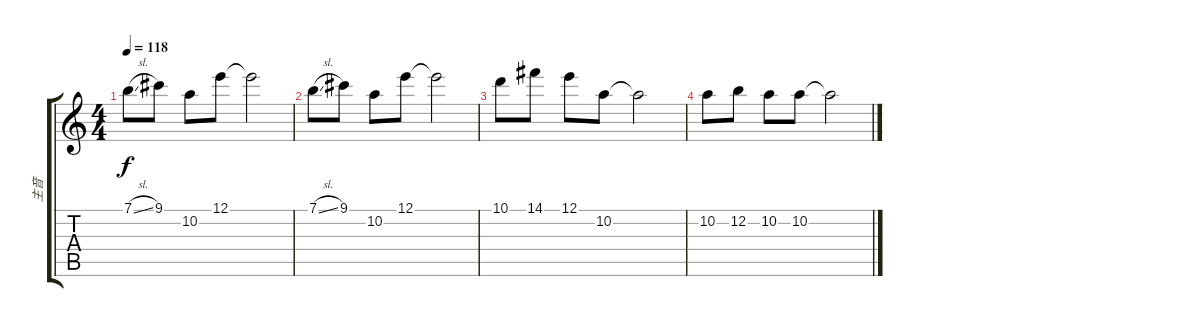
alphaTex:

\track ("主音" "主音") {instrument overdrivenguitar}
\staff {score tabs}
\tuning (E4 B3 G3 D3 A2 E2) {hide}
\ts (4 4)
\tempo 118
\clef g2
\ks c
7.1{sl}.8{dy f} 9.1.8 10.2.8 12.1.8 12.1{t}.2 |
7.1{sl}.8 9.1.8 10.2.8 12.1.8 12.1{t}.2 |
10.1.8 14.1.8 12.1.8 10.2.8 10.2{t}.2 |
10.2.8 12.2.8 10.2.8 10.2.8 10.2{t}.2
